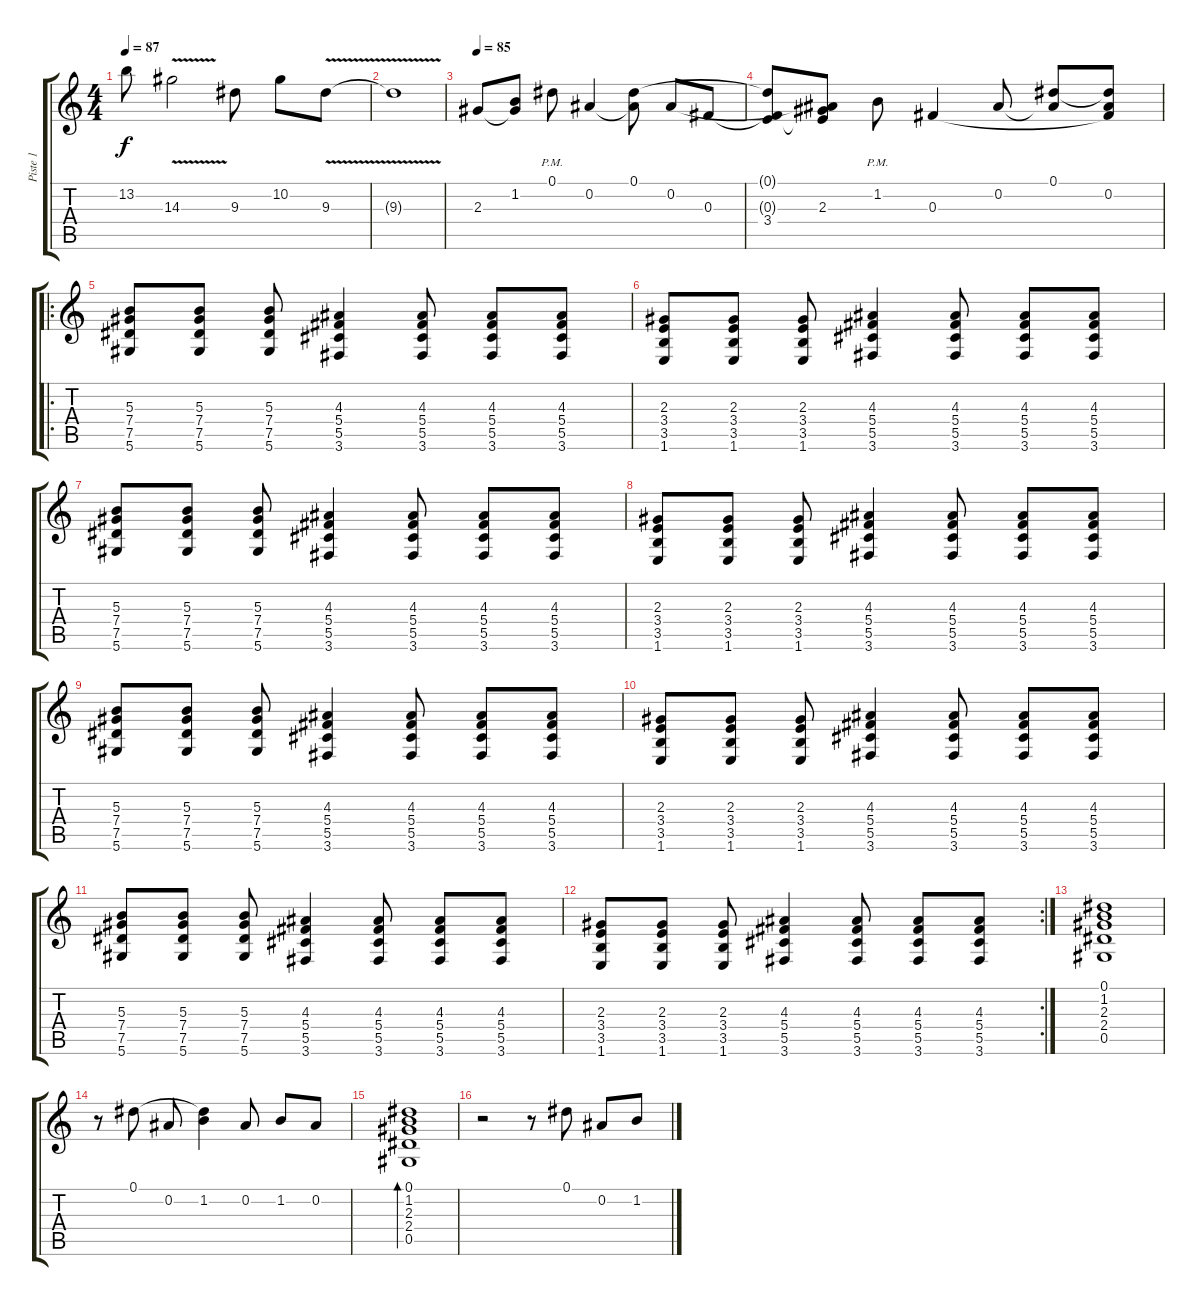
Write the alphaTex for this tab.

\track ("Piste 1" "Piste 1") {instrument overdrivenguitar}
\staff {score tabs}
\tuning (Eb4 Bb3 Gb3 Db3 Ab2 Eb2) {hide}
\ts (4 4)
\tempo 87
\clef g2
\ks c
13.2{t}.8{dy f} 14.3{v}.2 9.3.8 10.2.8 9.3{v}.8 |
9.3{t}.1 |
\tempo 85
2.3.8{volume 8} (1.2 2.3{t}).8 0.1{pm}.8 0.2.4 (0.1 0.2{t}).8 0.2.8 0.3.8 |
(0.1{t} 0.3{t} 3.4).8 (0.2{t} 2.3 3.4{t}).8 1.2{pm}.8 0.3.4 0.2.8 (0.1 0.2{t}).8 (0.1{t} 0.2 0.3{t}).8 |
\ro
(5.3 7.4 7.5 5.6).8{volume 11 instrument overdrivenguitar} (5.3 7.4 7.5 5.6).8 (5.3 7.4 7.5 5.6).8 (4.3 5.4 5.5 3.6).4 (4.3 5.4 5.5 3.6).8 (4.3 5.4 5.5 3.6).8 (4.3 5.4 5.5 3.6).8 |
(2.3 3.4 3.5 1.6).8 (2.3 3.4 3.5 1.6).8 (2.3 3.4 3.5 1.6).8 (4.3 5.4 5.5 3.6).4 (4.3 5.4 5.5 3.6).8 (4.3 5.4 5.5 3.6).8 (4.3 5.4 5.5 3.6).8 |
(5.3 7.4 7.5 5.6).8 (5.3 7.4 7.5 5.6).8 (5.3 7.4 7.5 5.6).8 (4.3 5.4 5.5 3.6).4 (4.3 5.4 5.5 3.6).8 (4.3 5.4 5.5 3.6).8 (4.3 5.4 5.5 3.6).8 |
(2.3 3.4 3.5 1.6).8 (2.3 3.4 3.5 1.6).8 (2.3 3.4 3.5 1.6).8 (4.3 5.4 5.5 3.6).4 (4.3 5.4 5.5 3.6).8 (4.3 5.4 5.5 3.6).8 (4.3 5.4 5.5 3.6).8 |
(5.3 7.4 7.5 5.6).8 (5.3 7.4 7.5 5.6).8 (5.3 7.4 7.5 5.6).8 (4.3 5.4 5.5 3.6).4 (4.3 5.4 5.5 3.6).8 (4.3 5.4 5.5 3.6).8 (4.3 5.4 5.5 3.6).8 |
(2.3 3.4 3.5 1.6).8 (2.3 3.4 3.5 1.6).8 (2.3 3.4 3.5 1.6).8 (4.3 5.4 5.5 3.6).4 (4.3 5.4 5.5 3.6).8 (4.3 5.4 5.5 3.6).8 (4.3 5.4 5.5 3.6).8 |
(5.3 7.4 7.5 5.6).8 (5.3 7.4 7.5 5.6).8 (5.3 7.4 7.5 5.6).8 (4.3 5.4 5.5 3.6).4 (4.3 5.4 5.5 3.6).8 (4.3 5.4 5.5 3.6).8 (4.3 5.4 5.5 3.6).8 |
\rc 2
(2.3 3.4 3.5 1.6).8 (2.3 3.4 3.5 1.6).8 (2.3 3.4 3.5 1.6).8 (4.3 5.4 5.5 3.6).4 (4.3 5.4 5.5 3.6).8 (4.3 5.4 5.5 3.6).8 (4.3 5.4 5.5 3.6).8 |
(0.1 1.2 2.3 2.4 0.5).1{volume 3 instrument electricguitarmuted} |
r.8{volume 9} 0.1.8 0.2.8 (0.1{t} 1.2).4 0.2.8 1.2.8 0.2.8 |
(0.1 1.2 2.3 2.4 0.5).1{bd 240 volume 3} |
r.2{volume 9} r.8 0.1.8 0.2.8 1.2.8
